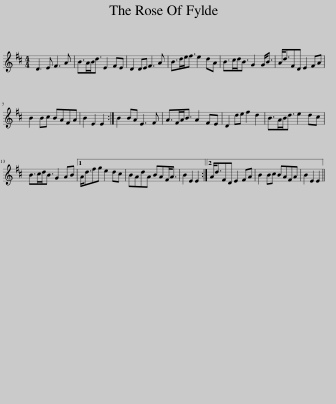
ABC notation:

X:1
L:1/8
M:4/4
I:linebreak $
K:D
V:1 treble
V:1
 D3 E F3 A | B>AB<d E2 FE | D2 DE F3 A | B>de<f e2 dA | B>cd<B G2 G<B | %5
 A<dFD E2 FA |$ B2 Bc BAFA | B2 E2 E2 :| B2 BA E3 F | A>FA<B A2 FE | %10
 D2 de f2 d2 | B>AB<d e2 dc |$ B>cd<B G2 AB |1 A<dfg e2 dc | BAdA BAF<A | %15
 B2 E2 E2 :|2 A<dFD E2 FA | B2 Bc BAFA | B2 E2 E2 || %19
